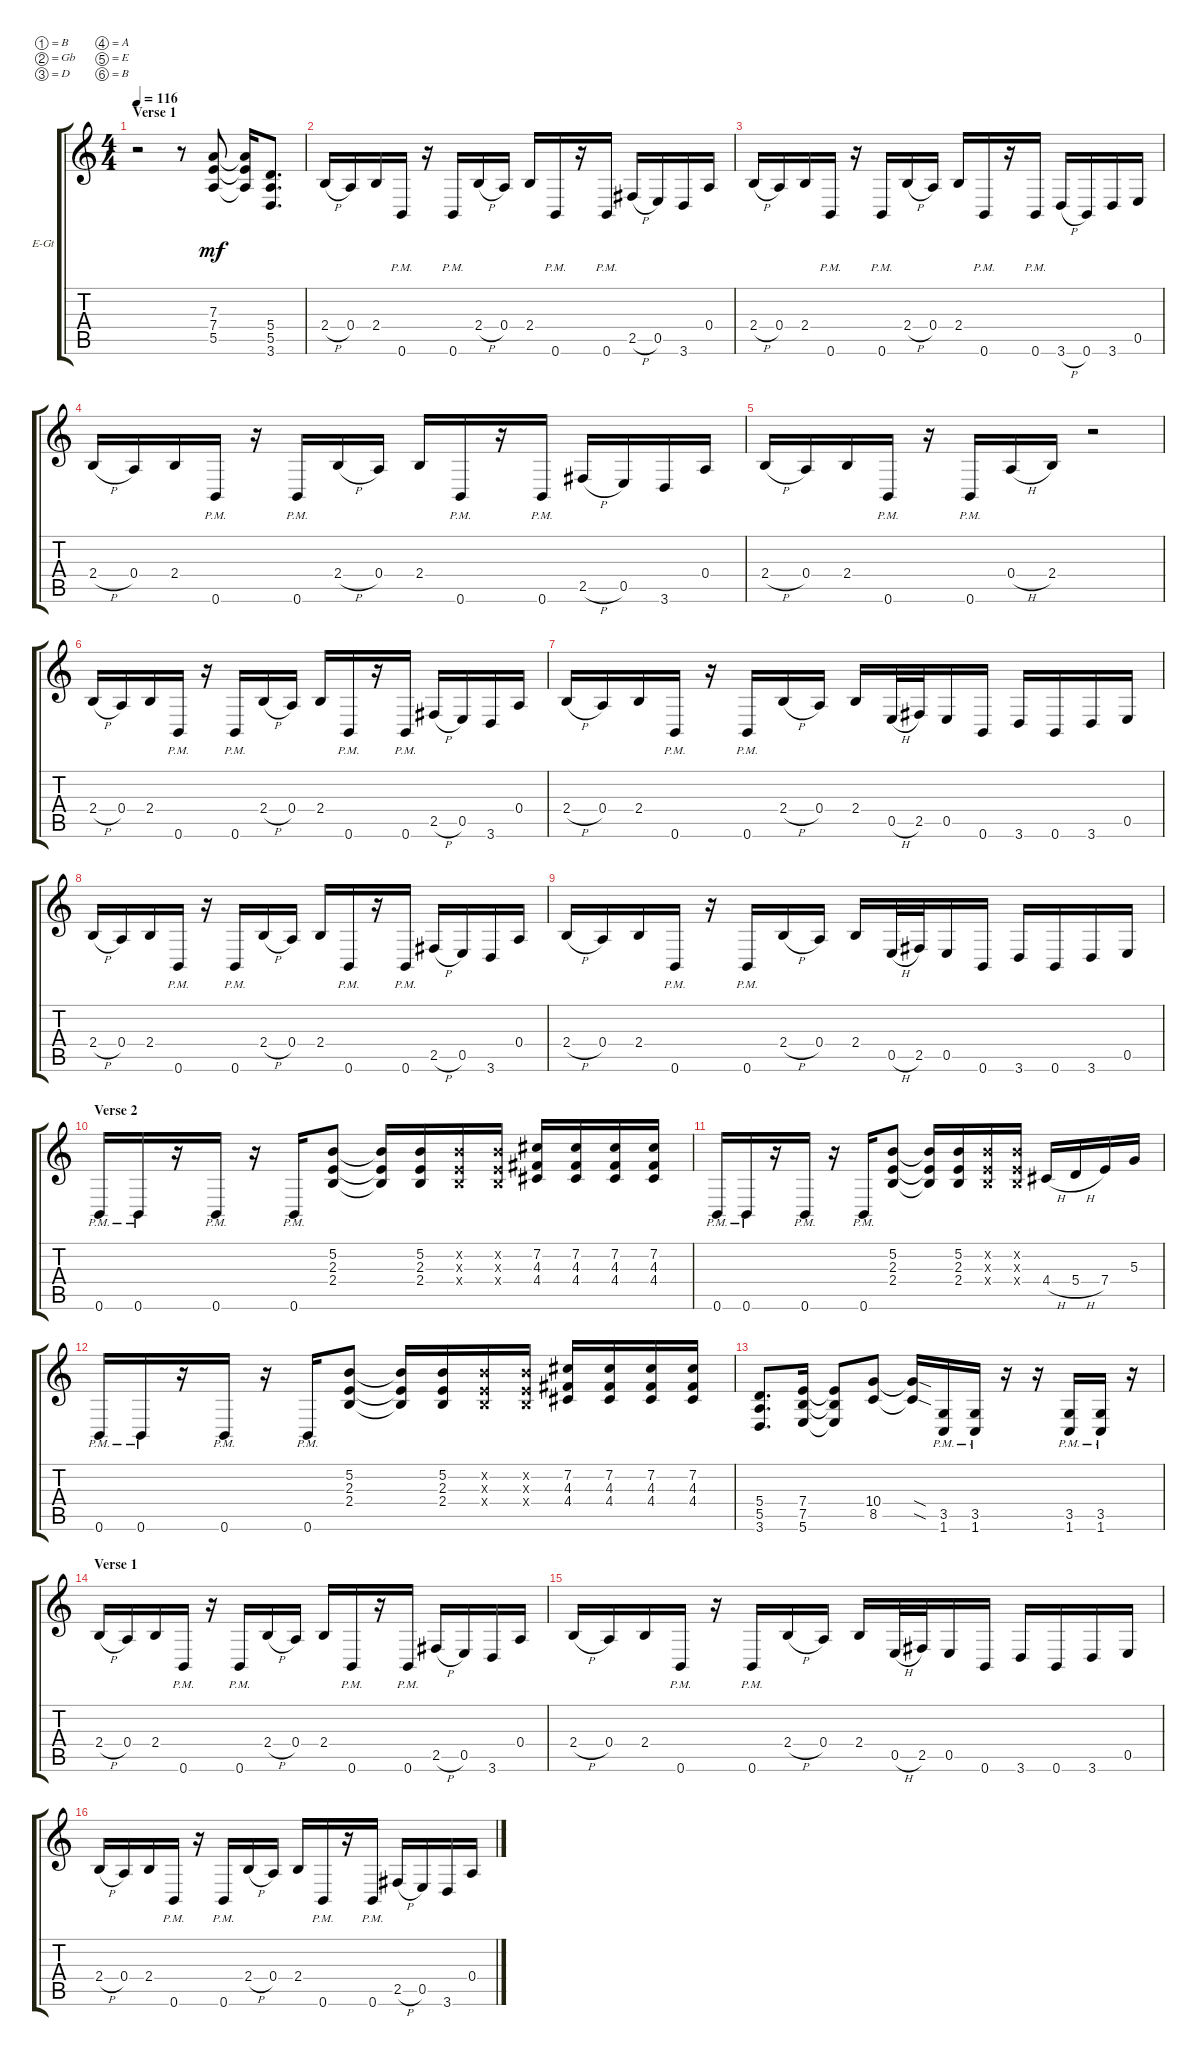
\bracketExtendMode groupsimilarinstruments
\firstSystemTrackNameOrientation horizontal
\otherSystemsTrackNameOrientation horizontal
\track ("Electric Guitar 2" "E-Gt") {instrument distortionguitar}
\staff {score tabs}
\tuning (B3 Gb3 D3 A2 E2 B1)
\ts (4 4)
\section ("" "Verse 1")
\tempo 116
\clef g2
\ks c
r.2{dy mf instrument distortionguitar} r.8 (5.5 7.4 7.3).8 (5.5{t} 7.4{t} 7.3{t}).16 (3.6 5.5 5.4).8{d} |
2.4{h}.16 0.4.16 2.4.16 0.6{pm}.16 r.16 0.6{pm}.16 2.4{h}.16 0.4.16 2.4.16 0.6{pm}.16 r.16 0.6{pm}.16 2.5{h}.16 0.5.16 3.6.16 0.4.16 |
2.4{h}.16 0.4.16 2.4.16 0.6{pm}.16 r.16 0.6{pm}.16 2.4{h}.16 0.4.16 2.4.16 0.6{pm}.16 r.16 0.6{pm}.16 3.6{h}.16 0.6.16 3.6.16 0.5.16 |
2.4{h}.16 0.4.16 2.4.16 0.6{pm}.16 r.16 0.6{pm}.16 2.4{h}.16 0.4.16 2.4.16 0.6{pm}.16 r.16 0.6{pm}.16 2.5{h}.16 0.5.16 3.6.16 0.4.16 |
2.4{h}.16 0.4.16 2.4.16 0.6{pm}.16 r.16 0.6{pm}.16 0.4{h}.16 2.4.16 r.2 |
2.4{h}.16 0.4.16 2.4.16 0.6{pm}.16 r.16 0.6{pm}.16 2.4{h}.16 0.4.16 2.4.16 0.6{pm}.16 r.16 0.6{pm}.16 2.5{h}.16 0.5.16 3.6.16 0.4.16 |
2.4{h}.16 0.4.16 2.4.16 0.6{pm}.16 r.16 0.6{pm}.16 2.4{h}.16 0.4.16 2.4.16 0.5{h}.32 2.5.32 0.5.16 0.6.16 3.6.16 0.6.16 3.6.16 0.5.16 |
2.4{h}.16 0.4.16 2.4.16 0.6{pm}.16 r.16 0.6{pm}.16 2.4{h}.16 0.4.16 2.4.16 0.6{pm}.16 r.16 0.6{pm}.16 2.5{h}.16 0.5.16 3.6.16 0.4.16 |
2.4{h}.16 0.4.16 2.4.16 0.6{pm}.16 r.16 0.6{pm}.16 2.4{h}.16 0.4.16 2.4.16 0.5{h}.32 2.5.32 0.5.16 0.6.16 3.6.16 0.6.16 3.6.16 0.5.16 |
\section ("" "Verse 2")
0.6{pm}.16 0.6{pm}.16 r.16 0.6{pm}.16 r.16 0.6{pm}.16 (5.2 2.3 2.4).8 (2.4{t} 2.3{t} 5.2{t}).16 (5.2 2.3 2.4).16 (2.4{x} 2.3{x} 5.2{x}).16 (5.2{x} 2.3{x} 2.4{x}).16 (4.4 4.3 7.2).16 (7.2 4.3 4.4).16 (4.4 4.3 7.2).16 (7.2 4.3 4.4).16 |
0.6{pm}.16 0.6{pm}.16 r.16 0.6{pm}.16 r.16 0.6{pm}.16 (5.2 2.3 2.4).8 (2.4{t} 2.3{t} 5.2{t}).16 (5.2 2.3 2.4).16 (2.4{x} 2.3{x} 5.2{x}).16 (5.2{x} 2.3{x} 2.4{x}).16 4.4{h}.16 5.4{h}.16 7.4.16 5.3.16 |
0.6{pm}.16 0.6{pm}.16 r.16 0.6{pm}.16 r.16 0.6{pm}.16 (5.2 2.3 2.4).8 (2.4{t} 2.3{t} 5.2{t}).16 (5.2 2.3 2.4).16 (2.4{x} 2.3{x} 5.2{x}).16 (5.2{x} 2.3{x} 2.4{x}).16 (4.4 4.3 7.2).16 (7.2 4.3 4.4).16 (4.4 4.3 7.2).16 (7.2 4.3 4.4).16 |
(3.6 5.5 5.4).8{d} (5.6 7.5 7.4).16 (7.4{t} 7.5{t} 5.6{t}).8 (8.5 10.4).8 (8.5{sod t} 10.4{sod t}).16 (1.6{pm} 3.5).16 (1.6{pm} 3.5).16 r.16 r.16 (1.6{pm} 3.5).16 (1.6{pm} 3.5).16 r.16 |
\section ("" "Verse 1")
2.4{h}.16 0.4.16 2.4.16 0.6{pm}.16 r.16 0.6{pm}.16 2.4{h}.16 0.4.16 2.4.16 0.6{pm}.16 r.16 0.6{pm}.16 2.5{h}.16 0.5.16 3.6.16 0.4.16 |
2.4{h}.16 0.4.16 2.4.16 0.6{pm}.16 r.16 0.6{pm}.16 2.4{h}.16 0.4.16 2.4.16 0.5{h}.32 2.5.32 0.5.16 0.6.16 3.6.16 0.6.16 3.6.16 0.5.16 |
2.4{h}.16 0.4.16 2.4.16 0.6{pm}.16 r.16 0.6{pm}.16 2.4{h}.16 0.4.16 2.4.16 0.6{pm}.16 r.16 0.6{pm}.16 2.5{h}.16 0.5.16 3.6.16 0.4.16
